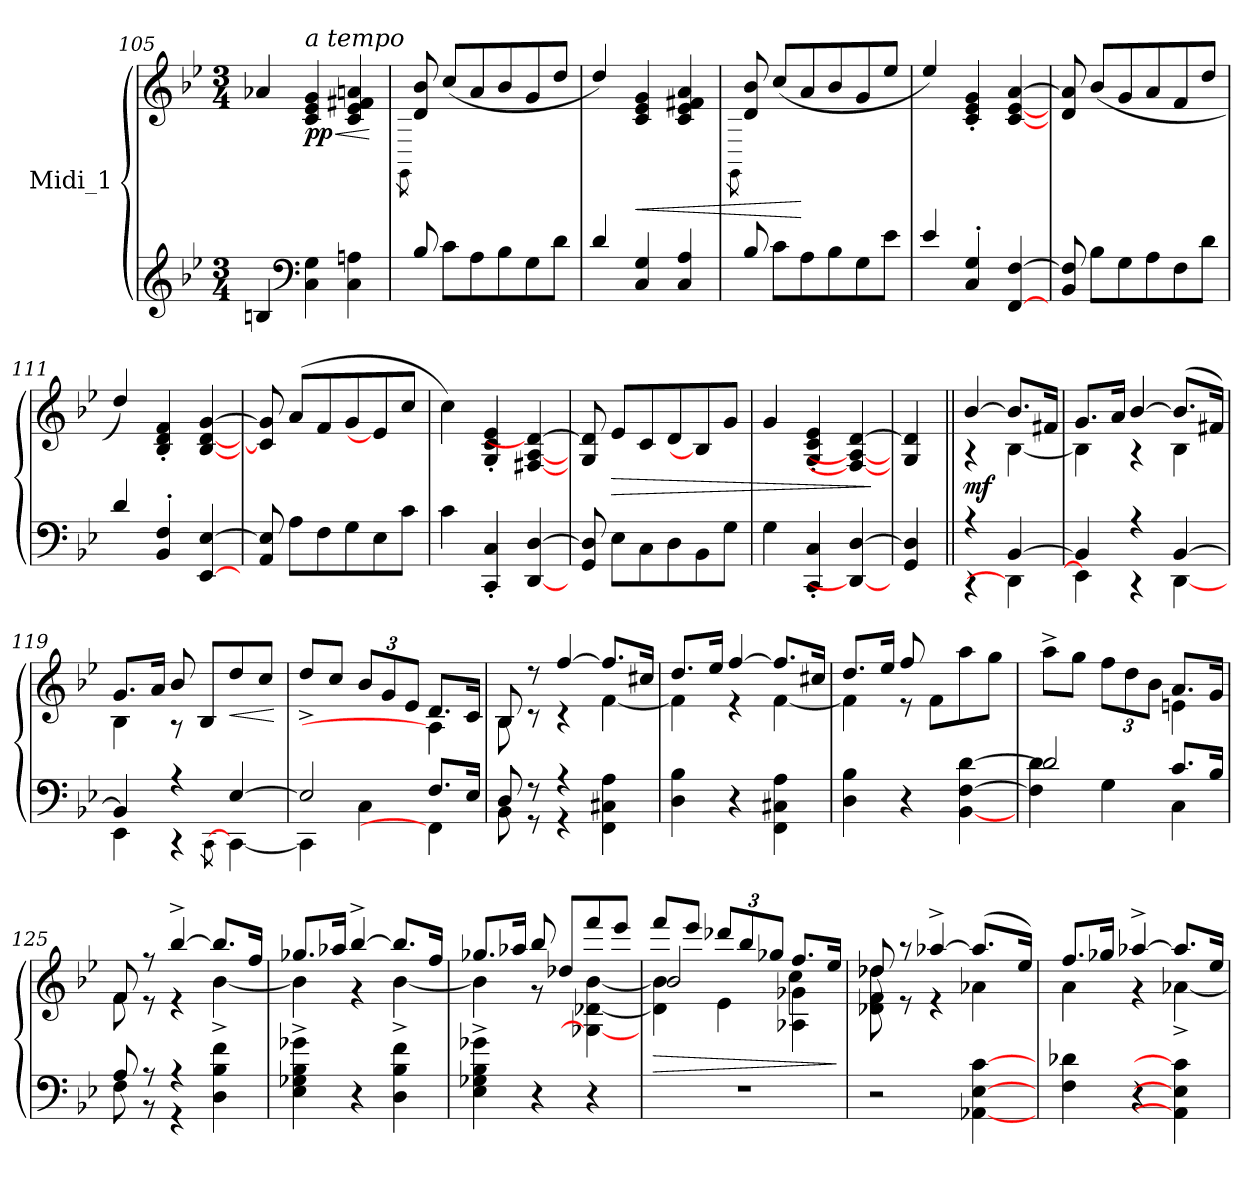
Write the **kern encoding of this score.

**kern	**kern	**dynam
*part1	*part1	*part1
*staff2	*staff1	*staff1/2
*I"Midi_1	*	*
!!LO:LB:g=z
*clefG2	*clefG2	*
*k[b-e-]	*k[b-e-]	*
*B-:	*B-:	*
*M3/4	*M3/4	*
=105	=105	=105
*	*^	*
4Bn/	4a-X/	2ryy	.
*clefF4	*	*	*
!	!LO:TX:a:i:t=a tempo	!	!
!	!	!	!LO:HP:b
!	!	!	!LO:DY:n=1:b
4C\ 4G\	4c/ 4e-/ 4g/	.	< pp
4C\ 4Ani\	4c/ 4e-/ 4f#X/ 4an/	4ryy	.
*	*v	*v	*
.	.	[
!!LO:LB:g=z
=106	=106	=106
*	*^	*
.	.	8qGG\	.
*^	*	*	*
8B-/	2.ryy	8d/ 8b-/	2.ryy	.
8c\L	.	(>8cc/L	.	.
8A\	.	8a/	.	.
8B-\	.	8b-/	.	.
8G\	.	8g/	.	.
8d\J	.	8dd/J	.	.
*	*	*v	*v	*
=107	=107	=107	=107
4d/	2.ryy	4dd/)	.
!	!	!	!LO:HP:b
4C/ 4G/	.	4c/ 4e-/ 4g/	<
4C/ 4A/	.	4c/ 4e-/ 4f#X/ 4a/	.
=108	=108	=108	=108
*	*	*^	*
.	.	.	8qGG\	.
8B-/	2.ryy	8d/ 8b-/	2.ryy	.
8c\L	.	(>8cc/L	.	.
8A\	.	8a/	.	[
8B-\	.	8b-/	.	.
8G\	.	8g/	.	.
8e-\J	.	8ee-/J	.	.
*	*	*v	*v	*
=109	=109	=109	=109
4e-/	2.ryy	4ee-/)	.
4C/' 4G/'	.	4c/' 4e-/' 4g/'	.
[4FF/ [4F/	.	[4c/ [4e-/ [4a/	.
=110	=110	=110	=110
8BB-/ 8F/]	2.ryy	8d/ 8a/]	.
8B-\L	.	(>8b-/L	.
8G\	.	8g/	.
8A\	.	8a/	.
8F\	.	8f/	.
8d\J	.	8dd/J	.
=111	=111	=111	=111
4d/	2.ryy	4dd/)	.
4BB-/' 4F/'	.	4B-/' 4d/' 4f/'	.
[4EE-/ [4E-/	.	[4B-/ [4d/ [4g/	.
!!LO:LB:g=z
=112	=112	=112	=112
*	*	*^	*
8AA/ 8E-/]	2ryy	8c/] 8g/]	2ryy	.
8A\L	.	(>8a/L	.	.
8F\	.	8f/	.	.
8G\	.	8g/	.	.
8E-\	4ryy	8e-/]	4ryy	.
8c\J	.	8cc/J	.	.
=113	=113	=113	=113	=113
4c\	2ryy	4cc\)	2ryy	.
4CC/' 4C/'	.	4G/' 4c/' 4e-/'	.	.
[4DD/ [4D/	4ryy	[4F#X/ [4A/ 4d/_	4ryy	.
=114	=114	=114	=114	=114
8GG/ 8D/]	2ryy	8G/ 8d/]	2ryy	.
!	!	!	!	!LO:HP:b
8E-\L	.	8e-/L	.	>
8C\	.	8c/	.	.
8D\	.	8d/	.	.
8BB-\	4ryy	8B-/]	4ryy	.
8G\J	.	8g/J	.	.
=115	=115	=115	=115	=115
4G\	2ryy	4g/	2ryy	.
4CC/' 4C/'	.	4G/' 4c/' 4e-/'	.	.
4DD/_ [4D/	4ryy	4F#/_ 4A/_ [4d/	4ryy	.
*v	*v	*	*	*
*	*v	*v	*
.	.	]
=116	=116	=116
*^	*^	*
4GG/ 4D/]	4ryy	4G/ 4d/]	4ryy	.
=117||	=117||	=117||	=117||	=117||
!	!	!	!	!LO:DY:b
4r	4r	[4b-/	4r	mf
[4BB-/	4DD\]	8.b-/L]	[4B-\	.
.	.	16f#X/Jk	.	.
=118	=118	=118	=118	=118
4BB-/]	4EE-\]	8.g/L	4B-\]	.
.	.	16a/Jk	.	.
4r	4r	[4b-/	4r	.
[4BB-/	[4DD\	(8.b-/L]	4B-\	.
.	.	16f#X/Jk)	.	.
!!LO:LB:g=z	!!
=119	=119	=119	=119	=119
4BB-/]	4EE-\	8.g/L	4B-\	.
.	.	16a/Jk	.	.
4r	4r	8b-/	8r	.
.	.	8B-/L	8ryy	.
.	[8qCC\	.	.	.
!	!	!	!	!LO:HP:b
[4E-/	[4CC\	8dd/	4ryy	<
.	.	8cc/J	.	.
*v	*v	*	*	*
*	*v	*v	*
.	.	[
=120	=120	=120
*^	*^	*
2E-/]	4CC\]	8dd^/L	2ryy	.
.	.	8cc/J	.	.
*	*	*Xbrackettup	*	*
.	4C\	12b-/L	.	.
.	.	12g/	.	.
.	.	12e-/J	.	.
8.F/L	4FF\]	8.d/L	4A\]	.
16E-/Jk	.	16c/Jk	.	.
=121	=121	=121	=121	=121
8D/	8BB-\	8B-/	8B-\	.
8r	8r	8r	8r	.
4r	4r	[4ff/	4r	.
4FF\ 4C#X\ 4A\	4ryy	8.ff/L]	[4f\	.
.	.	16cc#X/Jk	.	.
=122	=122	=122	=122	=122
4D\ 4B-\	2ryy	8.dd/L	4f\]	.
.	.	16ee-/Jk	.	.
4r	.	[4ff/	4r	.
4FF\ 4C#X\ 4A\	4ryy	8.ff/L]	[4f\	.
.	.	16cc#X/Jk	.	.
=123	=123	=123	=123	=123
4D\ 4B-\	2ryy	8.dd/L	4f\]	.
.	.	16ee-/Jk	.	.
4r	.	8ff/	8r	.
.	.	8f\L	8ryy	.
([4BB-\ [4F\ [4d\	4ryy	8aa\	4ryy	.
.	.	8gg\J	.	.
!!LO:LB:g=z	!!
=124	=124	=124	=124	=124
2d/]	4F\] 4d\	8aa^\L	2ryy	.
.	.	8gg\J	.	.
.	4G\	12ff\L	.	.
.	.	12dd\	.	.
.	.	12b-\J	.	.
8.c/L	4C\	8.a/L	4en\	.
16B-/Jk	.	16g/Jk)	.	.
!!LO:PB:g=z	!!
=125	=125	=125	=125	=125
*	*^	*	*	*
2ryy	8A/	8F\	8f/	8f\	.
.	8r	8r	8r	8r	.
.	4r	4r	[4bb-^/	4r	.
4ryy	4D\ 4B-\ 4f\	4ryy	8.bb-/L]	[4b-^\	.
.	.	.	16ff/Jk	.	.
=126	=126	=126	=126	=126	=126
2ryy	4E-\^ 4G-X\^ 4B-\^ 4g-X\^	2ryy	8.gg-X/L	4b-\]	.
.	.	.	16aa-X/Jk	.	.
.	4r	.	[4bb-^/	4r	.
4ryy	4D\ 4B-\ 4f\	4ryy	8.bb-/L]	[4b-^\	.
.	.	.	16ff/Jk	.	.
=127	=127	=127	=127	=127	=127
2ryy	4E-\^ 4G-X\^ 4B-\^ 4g-X\^	2ryy	8.gg-X/L	4b-\]	.
.	.	.	16aa-X/Jk	.	.
.	4r	.	8bb-/	8r	.
.	.	.	8dd-X/L	8ryy	.
4ryy	4r	4ryy	8fff/	4G-X\_ [4d-X\ [4b-\	.
.	.	.	8eee-/J	.	.
*	*v	*v	*	*	*
*	*	*v	*v	*
=128	=128	=128	=128
!	!	!	!LO:HP:b
*	*	*^	*
*	*	*	*^	*
2.r	2ryy	8fff/L	4d-\] 4b-\]	2b-/	>
.	.	8eee-/J	.	.	.
.	.	12ddd-X/L	4e-\	.	.
.	.	12bb-/	.	.	.
.	.	12gg-X/J	.	.	.
.	4ryy	8.ff/L	4A-X\ 4g-X\	4cc\	.
.	.	16ee-/Jk	.	.	.
*v	*v	*	*	*	*
*	*v	*v	*v	*
.	.	]
!!LO:LB:g=z
=129	=129	=129
*^	*^	*
*	*^	*	*^	*
8ryy	2r	2ryy	8dd-X/	8d-X\ 8f\	8dd-X\	.
8ryy	.	.	8r	8r	2ryy	.
4ryy	.	.	[4aa-X^/	4r	.	.
4ryy	[4AA-X\ [4E-\ [4c\	4ryy	(8.aa-/L]	4a-X\	.	.
.	.	.	.	.	8ryy	.
.	.	.	16ee-/Jk)	.	.	.
*	*v	*v	*	*	*	*
*	*	*	*v	*v	*
!!LO:LB:g=z
=130	=130	=130	=130	=130
4F\ 4d-X\	2ryy	8.ff/L	4a\	.
.	.	16gg-X/Jk	.	.
4r	.	[4aa-X^/	4r	.
4AA-\] 4E-\] 4c\]	4ryy	8.aa-/L]	[4a-X^\	.
.	.	16ee-/Jk	.	.
*v	*v	*	*	*
*	*v	*v	*
=	=	=
*-	*-	*-
